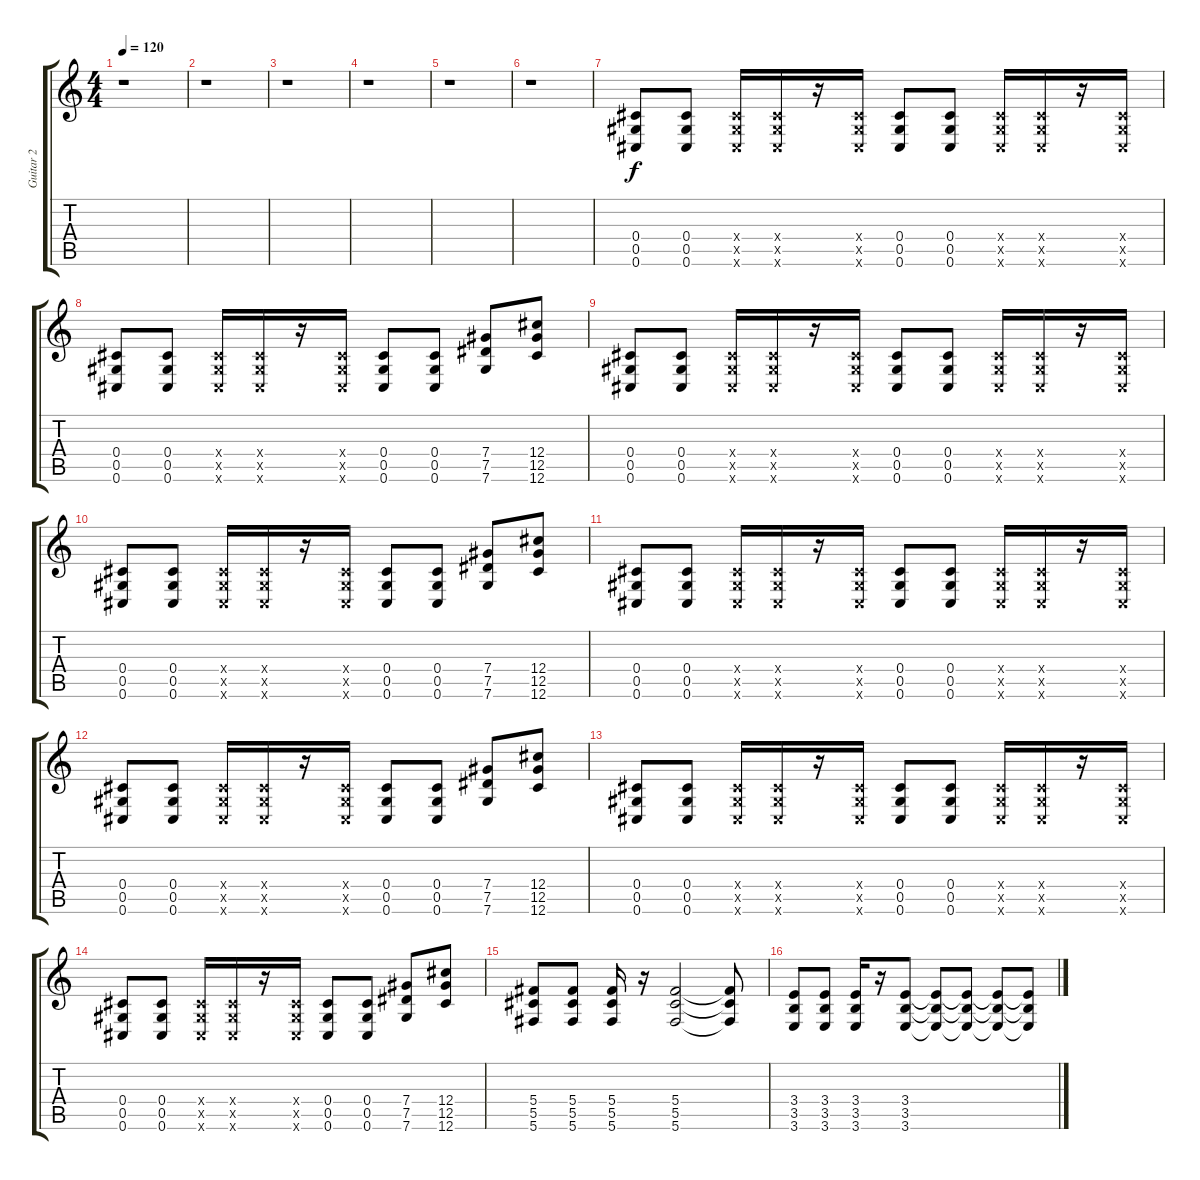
\track ("Guitar 2" "Guitar 2") {instrument overdrivenguitar}
\staff {score tabs}
\tuning (Eb4 Bb3 Gb3 Db3 Ab2 Db2) {hide}
\ts (4 4)
\tempo 120
\clef g2
\ks c
r.1{dy f} |
r.1 |
r.1 |
r.1 |
r.1 |
r.1 |
(0.4 0.5 0.6).8 (0.4 0.5 0.6).8 (0.4{x} 0.5{x} 0.6{x}).16 (0.4{x} 0.5{x} 0.6{x}).16 r.16 (0.4{x} 0.5{x} 0.6{x}).16 (0.4 0.5 0.6).8 (0.4 0.5 0.6).8 (0.4{x} 0.5{x} 0.6{x}).16 (0.4{x} 0.5{x} 0.6{x}).16 r.16 (0.4{x} 0.5{x} 0.6{x}).16 |
(0.4 0.5 0.6).8 (0.4 0.5 0.6).8 (0.4{x} 0.5{x} 0.6{x}).16 (0.4{x} 0.5{x} 0.6{x}).16 r.16 (0.4{x} 0.5{x} 0.6{x}).16 (0.4 0.5 0.6).8 (0.4 0.5 0.6).8 (7.4 7.5 7.6).8 (12.4 12.5 12.6).8 |
(0.4 0.5 0.6).8 (0.4 0.5 0.6).8 (0.4{x} 0.5{x} 0.6{x}).16 (0.4{x} 0.5{x} 0.6{x}).16 r.16 (0.4{x} 0.5{x} 0.6{x}).16 (0.4 0.5 0.6).8 (0.4 0.5 0.6).8 (0.4{x} 0.5{x} 0.6{x}).16 (0.4{x} 0.5{x} 0.6{x}).16 r.16 (0.4{x} 0.5{x} 0.6{x}).16 |
(0.4 0.5 0.6).8 (0.4 0.5 0.6).8 (0.4{x} 0.5{x} 0.6{x}).16 (0.4{x} 0.5{x} 0.6{x}).16 r.16 (0.4{x} 0.5{x} 0.6{x}).16 (0.4 0.5 0.6).8 (0.4 0.5 0.6).8 (7.4 7.5 7.6).8 (12.4 12.5 12.6).8 |
(0.4 0.5 0.6).8 (0.4 0.5 0.6).8 (0.4{x} 0.5{x} 0.6{x}).16 (0.4{x} 0.5{x} 0.6{x}).16 r.16 (0.4{x} 0.5{x} 0.6{x}).16 (0.4 0.5 0.6).8 (0.4 0.5 0.6).8 (0.4{x} 0.5{x} 0.6{x}).16 (0.4{x} 0.5{x} 0.6{x}).16 r.16 (0.4{x} 0.5{x} 0.6{x}).16 |
(0.4 0.5 0.6).8 (0.4 0.5 0.6).8 (0.4{x} 0.5{x} 0.6{x}).16 (0.4{x} 0.5{x} 0.6{x}).16 r.16 (0.4{x} 0.5{x} 0.6{x}).16 (0.4 0.5 0.6).8 (0.4 0.5 0.6).8 (7.4 7.5 7.6).8 (12.4 12.5 12.6).8 |
(0.4 0.5 0.6).8 (0.4 0.5 0.6).8 (0.4{x} 0.5{x} 0.6{x}).16 (0.4{x} 0.5{x} 0.6{x}).16 r.16 (0.4{x} 0.5{x} 0.6{x}).16 (0.4 0.5 0.6).8 (0.4 0.5 0.6).8 (0.4{x} 0.5{x} 0.6{x}).16 (0.4{x} 0.5{x} 0.6{x}).16 r.16 (0.4{x} 0.5{x} 0.6{x}).16 |
(0.4 0.5 0.6).8 (0.4 0.5 0.6).8 (0.4{x} 0.5{x} 0.6{x}).16 (0.4{x} 0.5{x} 0.6{x}).16 r.16 (0.4{x} 0.5{x} 0.6{x}).16 (0.4 0.5 0.6).8 (0.4 0.5 0.6).8 (7.4 7.5 7.6).8 (12.4 12.5 12.6).8 |
(5.4 5.5 5.6).8 (5.4 5.5 5.6).8 (5.4 5.5 5.6).16 r.16 (5.4 5.5 5.6).2 (5.4{t} 5.5{t} 5.6{t}).8 |
(3.4 3.5 3.6).8 (3.4 3.5 3.6).8 (3.4 3.5 3.6).16 r.16 (3.4 3.5 3.6).8 (3.4{t} 3.5{t} 3.6{t}).8 (3.4{t} 3.5{t} 3.6{t}).8 (3.4{t} 3.5{t} 3.6{t}).8 (3.4{t} 3.5{t} 3.6{t}).8
